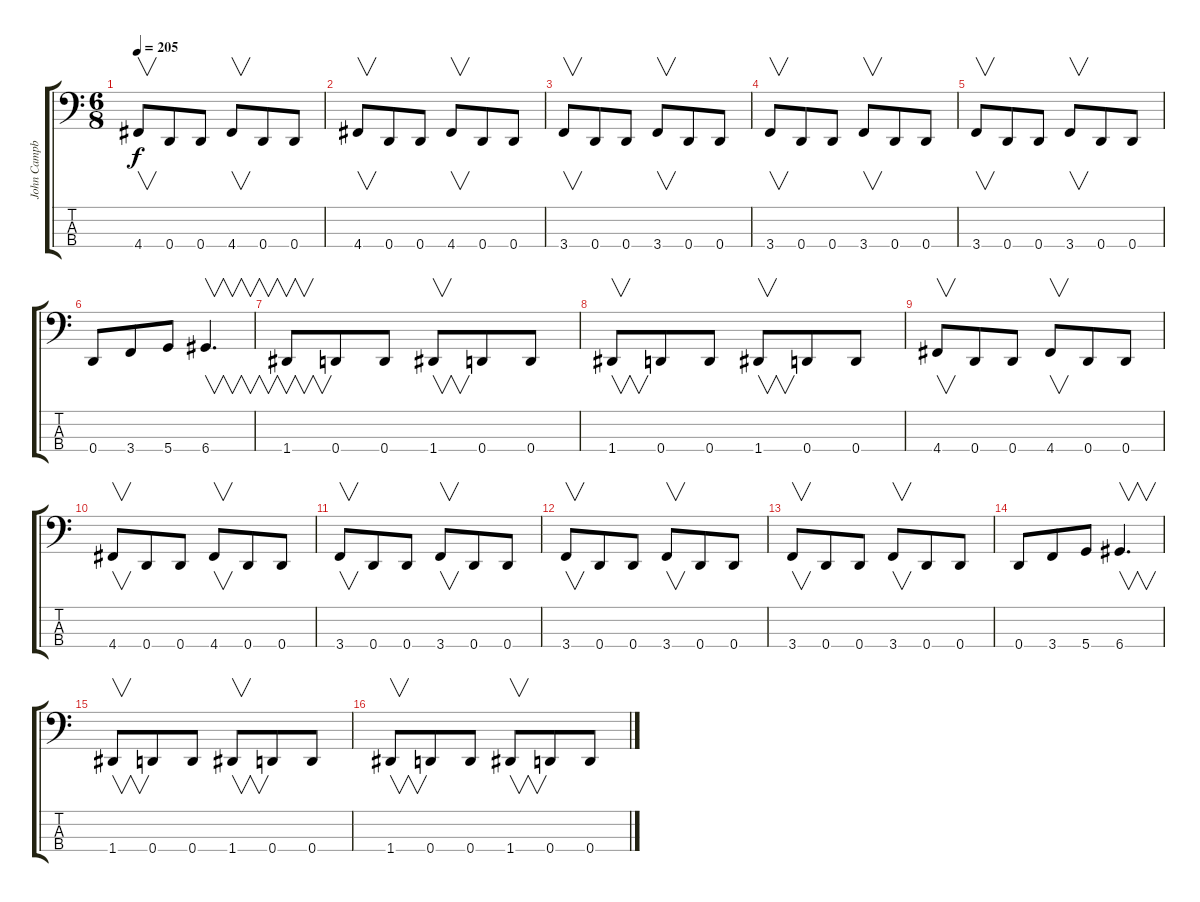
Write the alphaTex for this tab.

\track ("John Campbell" "John Campb") {instrument electricbasspick}
\staff {score tabs}
\tuning (G2 D2 A1 D1) {hide}
\ts (6 8)
\tempo 205
\clef f4
\ks c
4.4.8{v dy f} 0.4.8 0.4.8 4.4.8{v} 0.4.8 0.4.8 |
4.4.8{v} 0.4.8 0.4.8 4.4.8{v} 0.4.8 0.4.8 |
3.4.8{v} 0.4.8 0.4.8 3.4.8{v} 0.4.8 0.4.8 |
3.4.8{v} 0.4.8 0.4.8 3.4.8{v} 0.4.8 0.4.8 |
3.4.8{v} 0.4.8 0.4.8 3.4.8{v} 0.4.8 0.4.8 |
0.4.8 3.4.8 5.4.8 6.4.4{v d} |
1.4.8{v} 0.4.8 0.4.8 1.4.8{v} 0.4.8 0.4.8 |
1.4.8{v} 0.4.8 0.4.8 1.4.8{v} 0.4.8 0.4.8 |
4.4.8{v} 0.4.8 0.4.8 4.4.8{v} 0.4.8 0.4.8 |
4.4.8{v} 0.4.8 0.4.8 4.4.8{v} 0.4.8 0.4.8 |
3.4.8{v} 0.4.8 0.4.8 3.4.8{v} 0.4.8 0.4.8 |
3.4.8{v} 0.4.8 0.4.8 3.4.8{v} 0.4.8 0.4.8 |
3.4.8{v} 0.4.8 0.4.8 3.4.8{v} 0.4.8 0.4.8 |
0.4.8 3.4.8 5.4.8 6.4.4{v d} |
1.4.8{v} 0.4.8 0.4.8 1.4.8{v} 0.4.8 0.4.8 |
1.4.8{v} 0.4.8 0.4.8 1.4.8{v} 0.4.8 0.4.8
